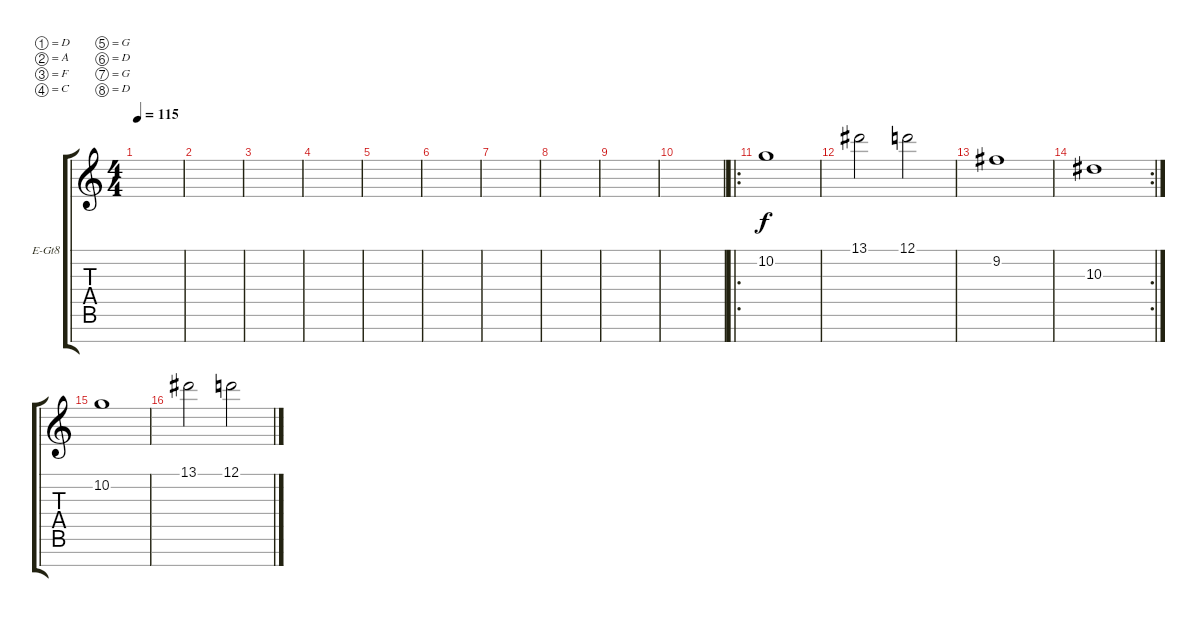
\bracketExtendMode groupsimilarinstruments
\firstSystemTrackNameOrientation horizontal
\otherSystemsTrackNameOrientation horizontal
\track ("Reverb" "E-Gt8") {instrument overdrivenguitar}
\staff {score tabs}
\tuning (D4 A3 F3 C3 G2 D2 G1 D1)
\ts (4 4)
\tempo 115
\clef g2
\ks c
|
|
|
|
|
|
|
|
|
|
\ro
10.2.1 |
13.1.2 12.1.2 |
9.2.1 |
\rc 2
10.3.1 |
10.2.1 |
13.1.2 12.1.2
